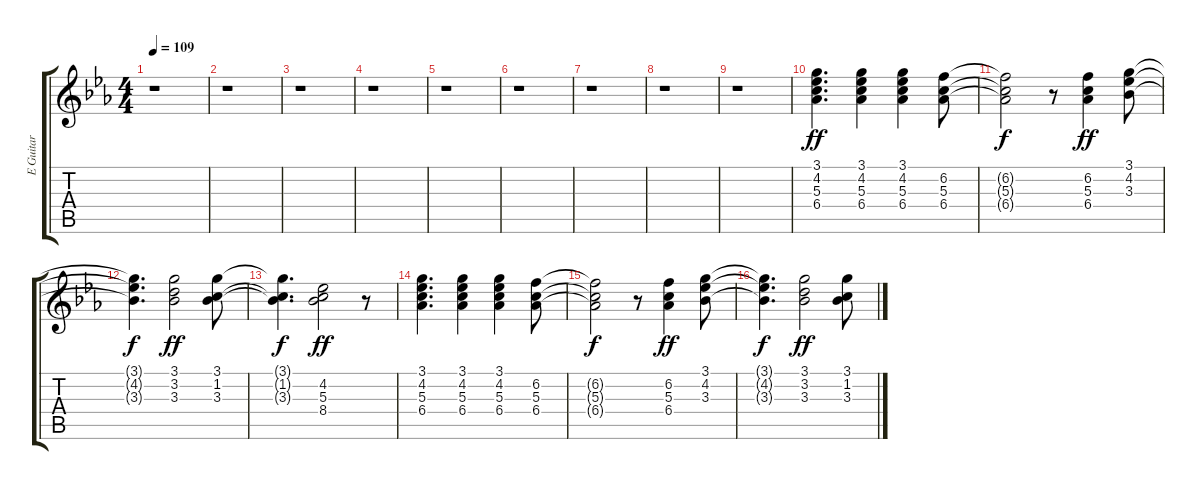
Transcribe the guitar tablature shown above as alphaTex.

\track ("E Guitar" "E Guitar") {instrument overdrivenguitar}
\staff {score tabs}
\tuning (E4 B3 G3 D3 A2 E2) {hide}
\ts (4 4)
\tempo 109
\clef g2
\ks eb
r.1{dy ff} |
r.1 |
r.1 |
r.1 |
r.1 |
r.1 |
r.1 |
r.1 |
r.1 |
(3.1 4.2 5.3 6.4).4{d} (3.1 4.2 5.3 6.4).4 (3.1 4.2 5.3 6.4).4 (6.2 5.3 6.4).8 |
(6.2{t} 5.3{t} 6.4{t}).2{dy f} r.8 (6.2 5.3 6.4).4{dy ff} (3.1 4.2 3.3).8 |
(3.1{t} 4.2{t} 3.3{t}).4{d dy f} (3.1 3.2 3.3).2{dy ff} (3.1 1.2 3.3).8 |
(3.1{t} 1.2{t} 3.3{t}).4{d dy f} (4.2 5.3 8.4).2{dy ff} r.8 |
(3.1 4.2 5.3 6.4).4{d} (3.1 4.2 5.3 6.4).4 (3.1 4.2 5.3 6.4).4 (6.2 5.3 6.4).8 |
(6.2{t} 5.3{t} 6.4{t}).2{dy f} r.8 (6.2 5.3 6.4).4{dy ff} (3.1 4.2 3.3).8 |
(3.1{t} 4.2{t} 3.3{t}).4{d dy f} (3.1 3.2 3.3).2{dy ff} (3.1 1.2 3.3).8
